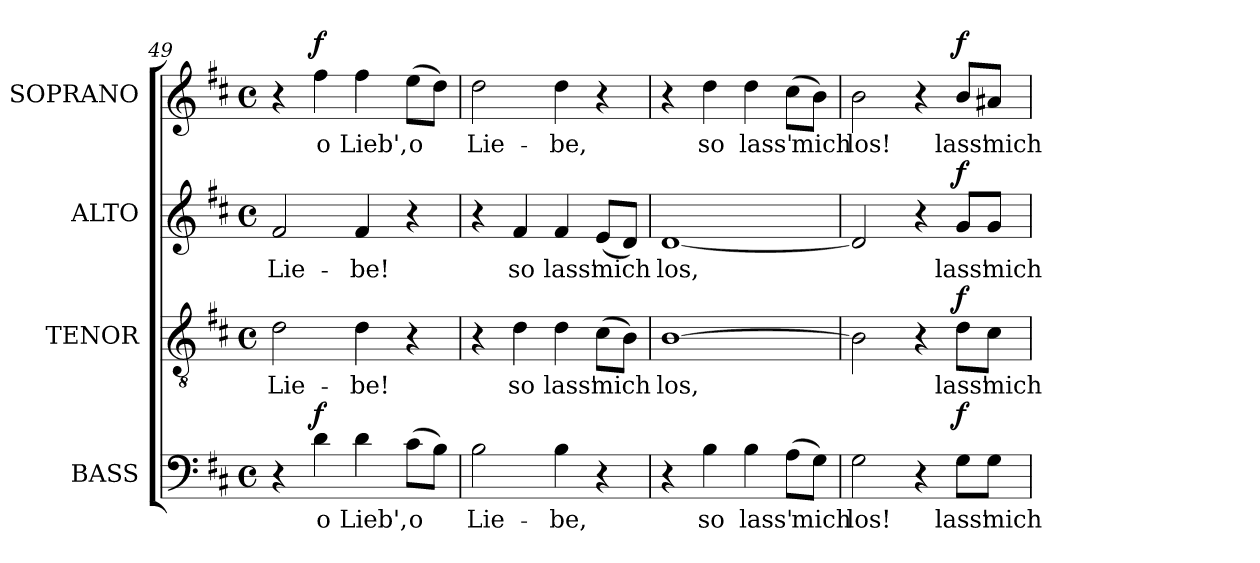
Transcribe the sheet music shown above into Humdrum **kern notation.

**kern	**text	**dynam	**kern	**text	**dynam	**kern	**text	**dynam	**kern	**text	**dynam
*part4	*part4	*part4	*part3	*part3	*part3	*part2	*part2	*part2	*part1	*part1	*part1
*staff4	*staff4	*staff4	*staff3	*staff3	*staff3	*staff2	*staff2	*staff2	*staff1	*staff1	*staff1
*I"BASS	*	*	*I"TENOR	*	*	*I"ALTO	*	*	*I"SOPRANO	*	*
*I'B.	*	*	*I'T.	*	*	*I'A.	*	*	*I'S.	*	*
*clefF4	*	*	*clefGv2	*	*	*clefG2	*	*	*clefG2	*	*
*	*	*	*ITrd7c12	*	*	*	*	*	*	*	*
*k[f#c#]	*	*	*k[f#c#]	*	*	*k[f#c#]	*	*	*k[f#c#]	*	*
*b:	*	*	*b:	*	*	*b:	*	*	*b:	*	*
*M4/4	*	*	*M4/4	*	*	*M4/4	*	*	*M4/4	*	*
*met(c)	*	*	*met(c)	*	*	*met(c)	*	*	*met(c)	*	*
=49	=49	=49	=49	=49	=49	=49	=49	=49	=49	=49	=49
!	!	!	!	!LO:LY:b:color=#000000	!	!	!	!	!	!	!
!	!	!	!	!	!	!	!LO:LY:b:color=#000000	!	!	!	!
4r	.	.	2Di\	Lie-	.	2f#i/	Lie-	.	4r	.	.
!	!LO:LY:b:color=#000000	!	!	!	!	!	!	!	!	!	!
!	!	!	!	!	!	!	!	!	!	!LO:LY:b:color=#000000	!
4di\	o	f	.	.	.	.	.	.	4ff#i\	o	f
!	!LO:LY:b:color=#000000	!	!	!	!	!	!	!	!	!	!
!	!	!	!	!LO:LY:b:color=#000000	!	!	!	!	!	!	!
!	!	!	!	!	!	!	!LO:LY:b:color=#000000	!	!	!	!
!	!	!	!	!	!	!	!	!	!	!LO:LY:b:color=#000000	!
4di\	Lieb',	.	4Di\	-be!	.	4f#i/	-be!	.	4ff#i\	Lieb',	.
!	!LO:LY:b:color=#000000	!	!	!	!	!	!	!	!	!	!
!	!	!	!	!	!	!	!	!	!	!LO:LY:b:color=#000000	!
(8c#i\L	o	.	4r	.	.	4r	.	.	(8eei\L	o	.
8Bi\J)	.	.	.	.	.	.	.	.	8ddi\J)	.	.
=50	=50	=50	=50	=50	=50	=50	=50	=50	=50	=50	=50
!	!LO:LY:b:color=#000000	!	!	!	!	!	!	!	!	!	!
!	!	!	!	!	!	!	!	!	!	!LO:LY:b:color=#000000	!
2Bi\	Lie-	.	4r	.	.	4r	.	.	2ddi\	Lie-	.
!	!	!	!	!LO:LY:b:color=#000000	!	!	!	!	!	!	!
!	!	!	!	!	!	!	!LO:LY:b:color=#000000	!	!	!	!
.	.	.	4Di\	so	.	4f#i/	so	.	.	.	.
!	!LO:LY:b:color=#000000	!	!	!	!	!	!	!	!	!	!
!	!	!	!	!LO:LY:b:color=#000000	!	!	!	!	!	!	!
!	!	!	!	!	!	!	!LO:LY:b:color=#000000	!	!	!	!
!	!	!	!	!	!	!	!	!	!	!LO:LY:b:color=#000000	!
4Bi\	-be,	.	4Di\	lass'	.	4f#i/	lass'	.	4ddi\	-be,	.
!	!	!	!	!LO:LY:b:color=#000000	!	!	!	!	!	!	!
!	!	!	!	!	!	!	!LO:LY:b:color=#000000	!	!	!	!
4r	.	.	(8C#i\L	mich	.	(8ei/L	mich	.	4r	.	.
.	.	.	8BBi\J)	.	.	8di/J)	.	.	.	.	.
=51	=51	=51	=51	=51	=51	=51	=51	=51	=51	=51	=51
!	!	!	!	!LO:LY:b:color=#000000	!	!	!	!	!	!	!
!	!	!	!	!	!	!	!LO:LY:b:color=#000000	!	!	!	!
4r	.	.	[>1BBi	los,	.	[<1di	los,	.	4r	.	.
!	!LO:LY:b:color=#000000	!	!	!	!	!	!	!	!	!	!
!	!	!	!	!	!	!	!	!	!	!LO:LY:b:color=#000000	!
4Bi\	so	.	.	.	.	.	.	.	4ddi\	so	.
!	!LO:LY:b:color=#000000	!	!	!	!	!	!	!	!	!	!
!	!	!	!	!	!	!	!	!	!	!LO:LY:b:color=#000000	!
4Bi\	lass'	.	.	.	.	.	.	.	4ddi\	lass'	.
(8Ai\L	.	.	.	.	.	.	.	.	(8cc#i\L	.	.
!	!LO:LY:b:color=#000000	!	!	!	!	!	!	!	!	!	!
!	!	!	!	!	!	!	!	!	!	!LO:LY:b:color=#000000	!
8Gi\J)	mich	.	.	.	.	.	.	.	8bi\J)	mich	.
!!LO:LB:g=z
=52	=52	=52	=52	=52	=52	=52	=52	=52	=52	=52	=52
!	!LO:LY:b:color=#000000	!	!	!	!	!	!	!	!	!	!
!	!	!	!	!	!	!	!	!	!	!LO:LY:b:color=#000000	!
2Gi\	los!	.	2BBi\]	.	.	2di/]	.	.	2bi\	los!	.
4r	.	.	4r	.	.	4r	.	.	4r	.	.
!	!LO:LY:b:color=#000000	!	!	!	!	!	!	!	!	!	!
!	!	!	!	!LO:LY:b:color=#000000	!	!	!	!	!	!	!
!	!	!	!	!	!	!	!LO:LY:b:color=#000000	!	!	!	!
!	!	!	!	!	!	!	!	!	!	!LO:LY:b:color=#000000	!
8Gi\L	lass'	f	8Di\L	lass'	f	8gi/L	lass'	f	8bi/L	lass'	f
!	!LO:LY:b:color=#000000	!	!	!	!	!	!	!	!	!	!
!	!	!	!	!LO:LY:b:color=#000000	!	!	!	!	!	!	!
!	!	!	!	!	!	!	!LO:LY:b:color=#000000	!	!	!	!
!	!	!	!	!	!	!	!	!	!	!LO:LY:b:color=#000000	!
8Gi\J	mich	.	8C#i\J	mich	.	8gi/J	mich	.	8a#Xi/J	mich	.
=	=	=	=	=	=	=	=	=	=	=	=
*-	*-	*-	*-	*-	*-	*-	*-	*-	*-	*-	*-
